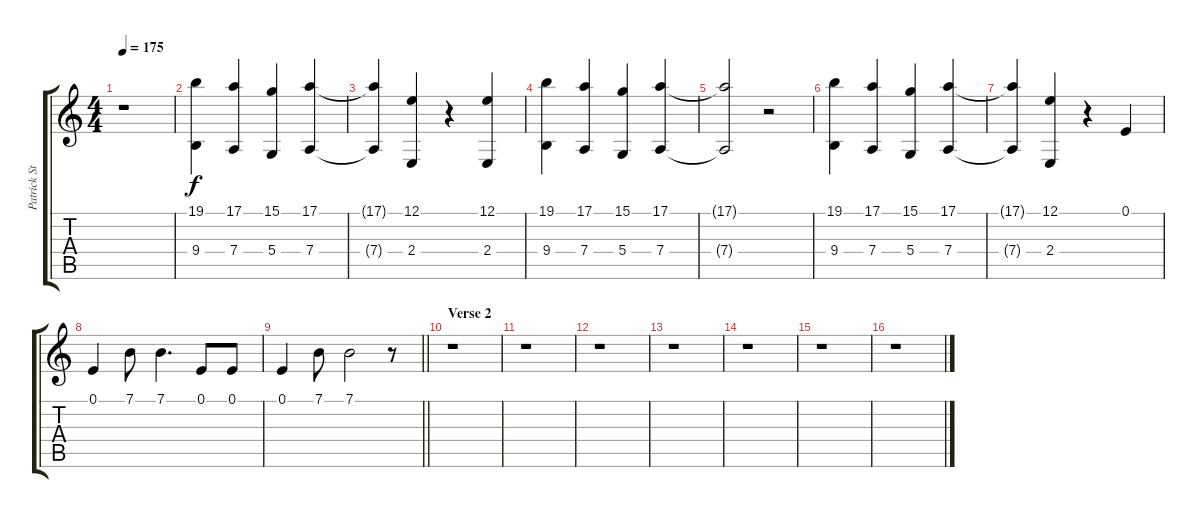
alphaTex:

\track ("Patrick Stumph (Backing Vocals and Harmo" "Patrick St") {instrument oboe}
\staff {score tabs}
\tuning (E4 B3 G3 D3 A2 E2) {hide}
\ts (4 4)
\tempo 175
\clef g2
\ks c
r.1{dy f} |
(19.1 9.4).4 (17.1 7.4).4 (15.1 5.4).4 (17.1 7.4).4 |
(17.1{t} 7.4{t}).4 (12.1 2.4).4 r.4 (12.1 2.4).4 |
(19.1 9.4).4 (17.1 7.4).4 (15.1 5.4).4 (17.1 7.4).4 |
(17.1{t} 7.4{t}).2 r.2 |
(19.1 9.4).4 (17.1 7.4).4 (15.1 5.4).4 (17.1 7.4).4 |
(17.1{t} 7.4{t}).4 (12.1 2.4).4 r.4 0.1.4 |
0.1.4 7.1.8 7.1.4{d} 0.1.8 0.1.8 |
\barLineRight lightlight
0.1.4 7.1.8 7.1.2 r.8 |
\section ("" "Verse 2")
r.1 |
r.1 |
r.1 |
r.1 |
r.1 |
r.1 |
r.1
